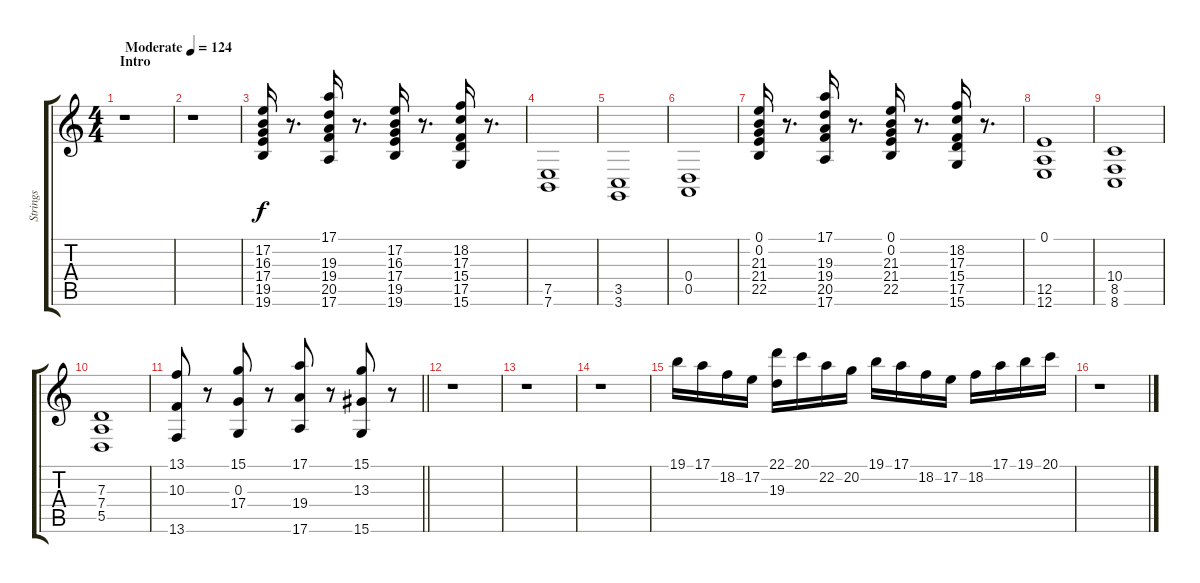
\track ("Strings" "Strings") {instrument stringensemble1}
\staff {score tabs}
\tuning (E4 B3 G3 D3 A2 E2) {hide}
\ts (4 4)
\section ("" "Intro")
\tempo (124 "Moderate")
\clef g2
\ks c
r.1{dy f instrument stringensemble1} |
r.1 |
(17.2 16.3 17.4 19.5 19.6).16 r.8{d} (17.1 19.3 19.4 20.5 17.6).16 r.8{d} (17.2 16.3 17.4 19.5 19.6).16 r.8{d} (18.2 17.3 15.4 17.5 15.6).16 r.8{d} |
(7.5 7.6).1 |
(3.5 3.6).1 |
(0.4 0.5).1 |
(0.1 0.2 21.3 21.4 22.5).16 r.8{d} (17.1 19.3 19.4 20.5 17.6).16 r.8{d} (0.1 0.2 21.3 21.4 22.5).16 r.8{d} (18.2 17.3 15.4 17.5 15.6).16 r.8{d} |
(0.1 12.5 12.6).1 |
(10.4 8.5 8.6).1 |
(7.3 7.4 5.5).1 |
\barLineRight lightlight
(13.1 10.3 13.6).8 r.8 (15.1 0.3 17.4).8 r.8 (17.1 19.4 17.6).8 r.8 (15.1 13.3 15.6).8 r.8 |
\section ("" "")
r.1 |
r.1 |
r.1 |
19.1.16 17.1.16 18.2.16 17.2.16 (22.1 19.3).16 20.1.16 22.2.16 20.2.16 19.1.16 17.1.16 18.2.16 17.2.16 18.2.16 17.1.16 19.1.16 20.1.16 |
r.1
